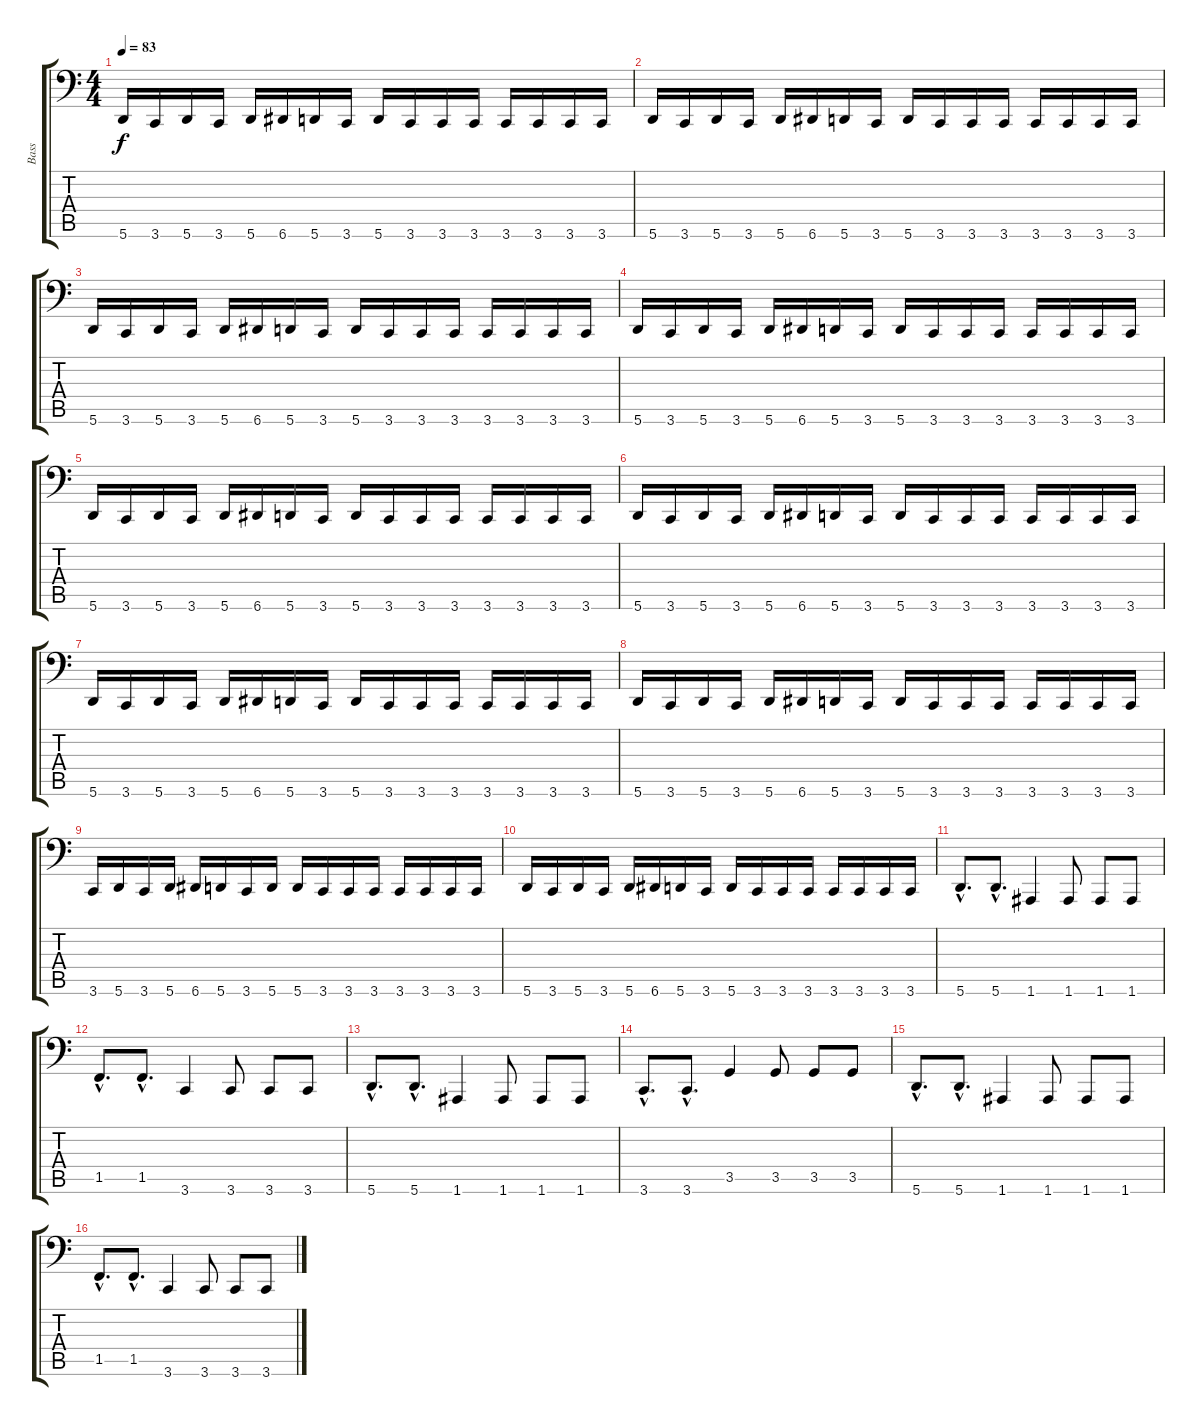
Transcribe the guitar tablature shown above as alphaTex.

\track ("Bass" "Bass") {instrument electricbassfinger}
\staff {score tabs}
\tuning (C3 G2 D2 A1 E1 A0) {hide}
\ts (4 4)
\tempo 83
\clef f4
\ks c
5.6.16{dy f} 3.6.16 5.6.16 3.6.16 5.6.16 6.6.16 5.6.16 3.6.16 5.6.16 3.6.16 3.6.16 3.6.16 3.6.16 3.6.16 3.6.16 3.6.16 |
5.6.16 3.6.16 5.6.16 3.6.16 5.6.16 6.6.16 5.6.16 3.6.16 5.6.16 3.6.16 3.6.16 3.6.16 3.6.16 3.6.16 3.6.16 3.6.16 |
5.6.16 3.6.16 5.6.16 3.6.16 5.6.16 6.6.16 5.6.16 3.6.16 5.6.16 3.6.16 3.6.16 3.6.16 3.6.16 3.6.16 3.6.16 3.6.16 |
5.6.16 3.6.16 5.6.16 3.6.16 5.6.16 6.6.16 5.6.16 3.6.16 5.6.16 3.6.16 3.6.16 3.6.16 3.6.16 3.6.16 3.6.16 3.6.16 |
5.6.16 3.6.16 5.6.16 3.6.16 5.6.16 6.6.16 5.6.16 3.6.16 5.6.16 3.6.16 3.6.16 3.6.16 3.6.16 3.6.16 3.6.16 3.6.16 |
5.6.16 3.6.16 5.6.16 3.6.16 5.6.16 6.6.16 5.6.16 3.6.16 5.6.16 3.6.16 3.6.16 3.6.16 3.6.16 3.6.16 3.6.16 3.6.16 |
5.6.16 3.6.16 5.6.16 3.6.16 5.6.16 6.6.16 5.6.16 3.6.16 5.6.16 3.6.16 3.6.16 3.6.16 3.6.16 3.6.16 3.6.16 3.6.16 |
5.6.16 3.6.16 5.6.16 3.6.16 5.6.16 6.6.16 5.6.16 3.6.16 5.6.16 3.6.16 3.6.16 3.6.16 3.6.16 3.6.16 3.6.16 3.6.16 |
3.6.16 5.6.16 3.6.16 5.6.16 6.6.16 5.6.16 3.6.16 5.6.16 5.6.16 3.6.16 3.6.16 3.6.16 3.6.16 3.6.16 3.6.16 3.6.16 |
5.6.16 3.6.16 5.6.16 3.6.16 5.6.16 6.6.16 5.6.16 3.6.16 5.6.16 3.6.16 3.6.16 3.6.16 3.6.16 3.6.16 3.6.16 3.6.16 |
5.6{hac}.8{d} 5.6{hac}.8{d} 1.6.4 1.6.8 1.6.8 1.6.8 |
1.5{hac}.8{d} 1.5{hac}.8{d} 3.6.4 3.6.8 3.6.8 3.6.8 |
5.6{hac}.8{d} 5.6{hac}.8{d} 1.6.4 1.6.8 1.6.8 1.6.8 |
3.6{hac}.8{d} 3.6{hac}.8{d} 3.5.4 3.5.8 3.5.8 3.5.8 |
5.6{hac}.8{d} 5.6{hac}.8{d} 1.6.4 1.6.8 1.6.8 1.6.8 |
1.5{hac}.8{d} 1.5{hac}.8{d} 3.6.4 3.6.8 3.6.8 3.6.8
